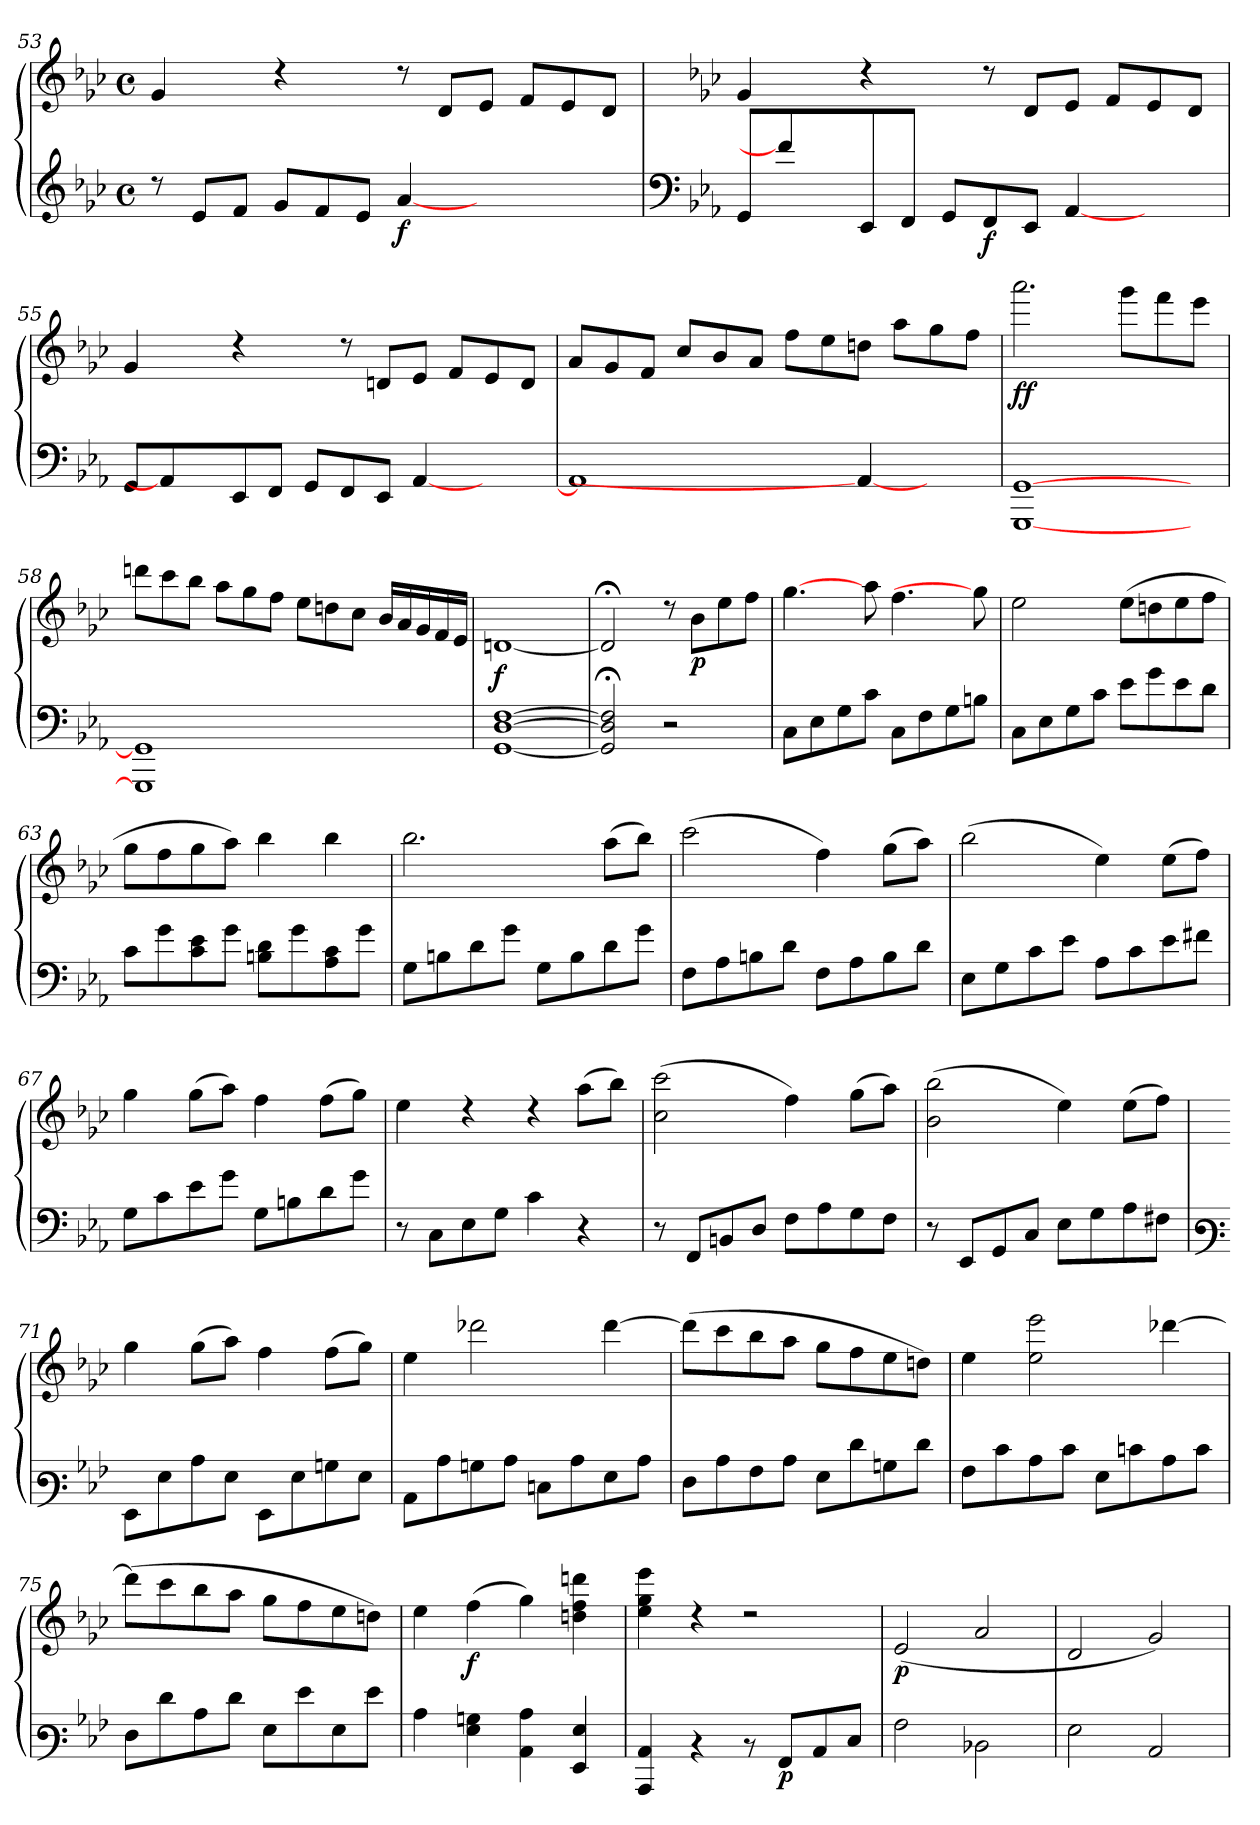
**kern	**kern	**dynam
*part1	*part1	*part1
*staff2	*staff1	*staff1/2
*clefG3	*clefG3	*
*k[b-e-a-]	*k[b-e-a-]	*
*M4/4	*M4/4	*
*met(c)	*met(c)	*
=53	=53	=53
8rb	4e-/	.
8c/L	.	.
8d/J	8ryy	.
8e-/L	4rb	.
8d/	.	.
8c/J	8ryy	.
!	!	!LO:DY:b=2
[4f/	8rb	f
.	8B-/L	.
2ryy	8c/J	.
.	8d/L	.
.	8c/	.
.	8B-/J	.
!!LO:PB:g=z
=54	=54	=54
*clefF4	*	*
*k[b-e-a-]	*k[b-e-a-]	*
8GG/L	4e-/	.
4f/]	.	.
.	8ryy	.
8EE-/	4rb	.
8FF/J	.	.
8GG/L	8ryy	.
!	!	!LO:DY:b=2
8FF/	8rb	f
8EE-/J	8B-/L	.
[4AA-/	8c/J	.
.	8d/L	.
4ryy	8c/	.
.	8B-/J	.
=55	=55	=55
8GG/L	4e-/	.
4AA-/]	.	.
.	8ryy	.
8EE-/	4rb	.
8FF/J	.	.
8GG/L	8ryy	.
8FF/	8rb	.
8EE-/J	8Bn/L	.
[<4AA-/	8c/J	.
.	8d/L	.
4ryy	8c/	.
.	8B/J	.
=56	=56	=56
1AA-]	8f/L	.
.	8e-/	.
.	8d/J	.
.	8a-/L	.
.	8g/	.
.	8f/J	.
.	8dd\L	.
.	8cc\	.
4AA-/_	8bn\J	.
.	8ff\L	.
4ryy	8ee-\	.
.	8dd\J	.
=57	=57	=57
*^	*	*
!	!	!	!LO:DY:b
!	!	!	!LO:DY:n=1:b
[>1GG	[<1GGG	2.fff\	f f
.	.	8eee-\L	.
.	.	8ddd\	.
8ryy	8ryy	8ccc\J	.
!!LO:LB:g=z
=58	=58	=58	=58
1GG]	1GGG]	8bbn\L	.
.	.	8aa-\	.
.	.	8gg\J	.
.	.	8ff\L	.
.	.	8ee-\	.
.	.	8dd\J	.
.	.	8cc\L	.
.	.	8bn\	.
4..ryy	4..ryy	8a-\J	.
.	.	16g/LL	.
.	.	16f/	.
.	.	16e-/	.
.	.	16d/	.
.	.	16c/JJ	.
=59	=59	=59	=59
!	!	!	!LO:DY:b
[<1D [>1F	[<1GG	[<1Bn	f
*v	*v	*	*
=60	=60	=60
2GG/];< 2D/];< 2F/];<	2B;</]	.
2rE	8rb	.
!	!	!LO:DY:b
.	8g\L	p
.	8cc\	.
.	8dd\J	.
=61	=61	=61
8C\L	[>4.ee-\	.
8E-\	.	.
8G\	.	.
8c\J	8ff\	.
8C\L	4.dd\	.
8F\	.	.
8G\	.	.
8Bn\J	8ee-\]	.
=62	=62	=62
8C\L	2cc\	.
8E-\	.	.
8G\	.	.
8c\J	.	.
8e-\L	(>8cc\L	.
8g\	8bn\	.
8e-\	8cc\	.
8d\J	8dd\J	.
!!LO:LB:g=z
=63	=63	=63
8c\L	8ee-\L	.
8g\	8dd\	.
8c\ 8e-\	8ee-\	.
8g\J	8ff\J)	.
8Bn\ 8d\L	4gg\	.
8g\	.	.
8A-\ 8c\	4gg\	.
8g\J	.	.
=64	=64	=64
8G\L	2.gg\	.
8Bn\	.	.
8d\	.	.
8g\J	.	.
8G\L	.	.
8B\	.	.
8d\	(>8ff\L	.
8g\J	8gg\J)	.
=65	=65	=65
8F\L	(>2aa-\	.
8A-\	.	.
8Bn\	.	.
8d\J	.	.
8F\L	4dd\)	.
8A-\	.	.
8B\	(>8ee-\L	.
8d\J	8ff\J)	.
=66	=66	=66
8E-\L	(>2gg\	.
8G\	.	.
8c\	.	.
8e-\J	.	.
8A-\L	4cc\)	.
8c\	.	.
8e-\	(>8cc\L	.
8f#X\J	8dd\J)	.
!!LO:LB:g=z
=67	=67	=67
8G\L	4ee-\	.
8c\	.	.
8e-\	(>8ee-\L	.
8g\J	8ff\J)	.
8G\L	4dd\	.
8Bn\	.	.
8d\	(>8dd\L	.
8g\J	8ee-\J)	.
=68	=68	=68
8r	4cc\	.
8C\L	.	.
8E-\	4rb	.
8G\J	.	.
4c\	4rb	.
4r	(>8ff\L	.
.	8gg\J)	.
=69	=69	=69
8r	(>2a-\ 2aa-\	.
8FF/L	.	.
8BBn/	.	.
8D/J	.	.
8F\L	4dd\)	.
8A-\	.	.
8G\	(>8ee-\L	.
8F\J	8ff\J)	.
=70	=70	=70
8r	(>2g\ 2gg\	.
8EE-/L	.	.
8GG/	.	.
8C/J	.	.
8E-\L	4cc\)	.
8G\	.	.
8A-\	(>8cc\L	.
8F#X\J	8dd\J)	.
!!LO:LB:g=z
=71	=71	=71
*clefF3	*	*
8GG\L	4ee-\	.
8G\	.	.
8c\	(>8ee-\L	.
8G\J	8ff\J)	.
8GG\L	4dd\	.
8G\	.	.
8Bn\	(>8dd\L	.
8G\J	8ee-\J)	.
=72	=72	=72
8C\L	4cc\	.
8c\	.	.
8Bn\	2bb-X\	.
8c\J	.	.
8En\L	.	.
8c\	.	.
8G\	[>4bb-\	.
8c\J	.	.
=73	=73	=73
8F\L	(>8bb-\L]	.
8c\	8aa-\	.
8A-\	8gg\	.
8c\J	8ff\J	.
8G\L	8ee-\L	.
8f\	8dd\	.
8Bn\	8cc\	.
8f\J	8bn\J)	.
=74	=74	=74
8A-\L	4cc\	.
8e-\	.	.
8c\	2cc\ 2ccc\	.
8e-\J	.	.
8G\L	.	.
8en\	.	.
8c\	[>4bb-X\	.
8e\J	.	.
!!LO:LB:g=z
=75	=75	=75
8F\L	(>8bb-\L]	.
8f\	8aa-\	.
8c\	8gg\	.
8f\J	8ff\J	.
8G\L	8ee-\L	.
8g\	8dd\	.
8G\	8cc\	.
8g\J	8bn\J)	.
=76	=76	=76
4c\	4cc\	.
!	!	!LO:DY:b
4G\ 4Bn\	(>4dd\	f
4C\ 4c\	4ee-\)	.
4GG/ 4G/	4bn\ 4dd\ 4bbn\	.
=77	=77	=77
4CC/ 4C/	4cc\ 4ee-\ 4ccc\	.
4rD	4rb	.
8rD	2rb	.
!	!	!LO:DY:b=2
8AA-/L	.	p
8C/	.	.
8E-/J	.	.
=78	=78	=78
!	!	!LO:DY:b
2A-\	(<2c/	p
2D-X\	2f/	.
=79	=79	=79
2G\	2B-/	.
2C/	2e-/)	.
=	=	=
*-	*-	*-
